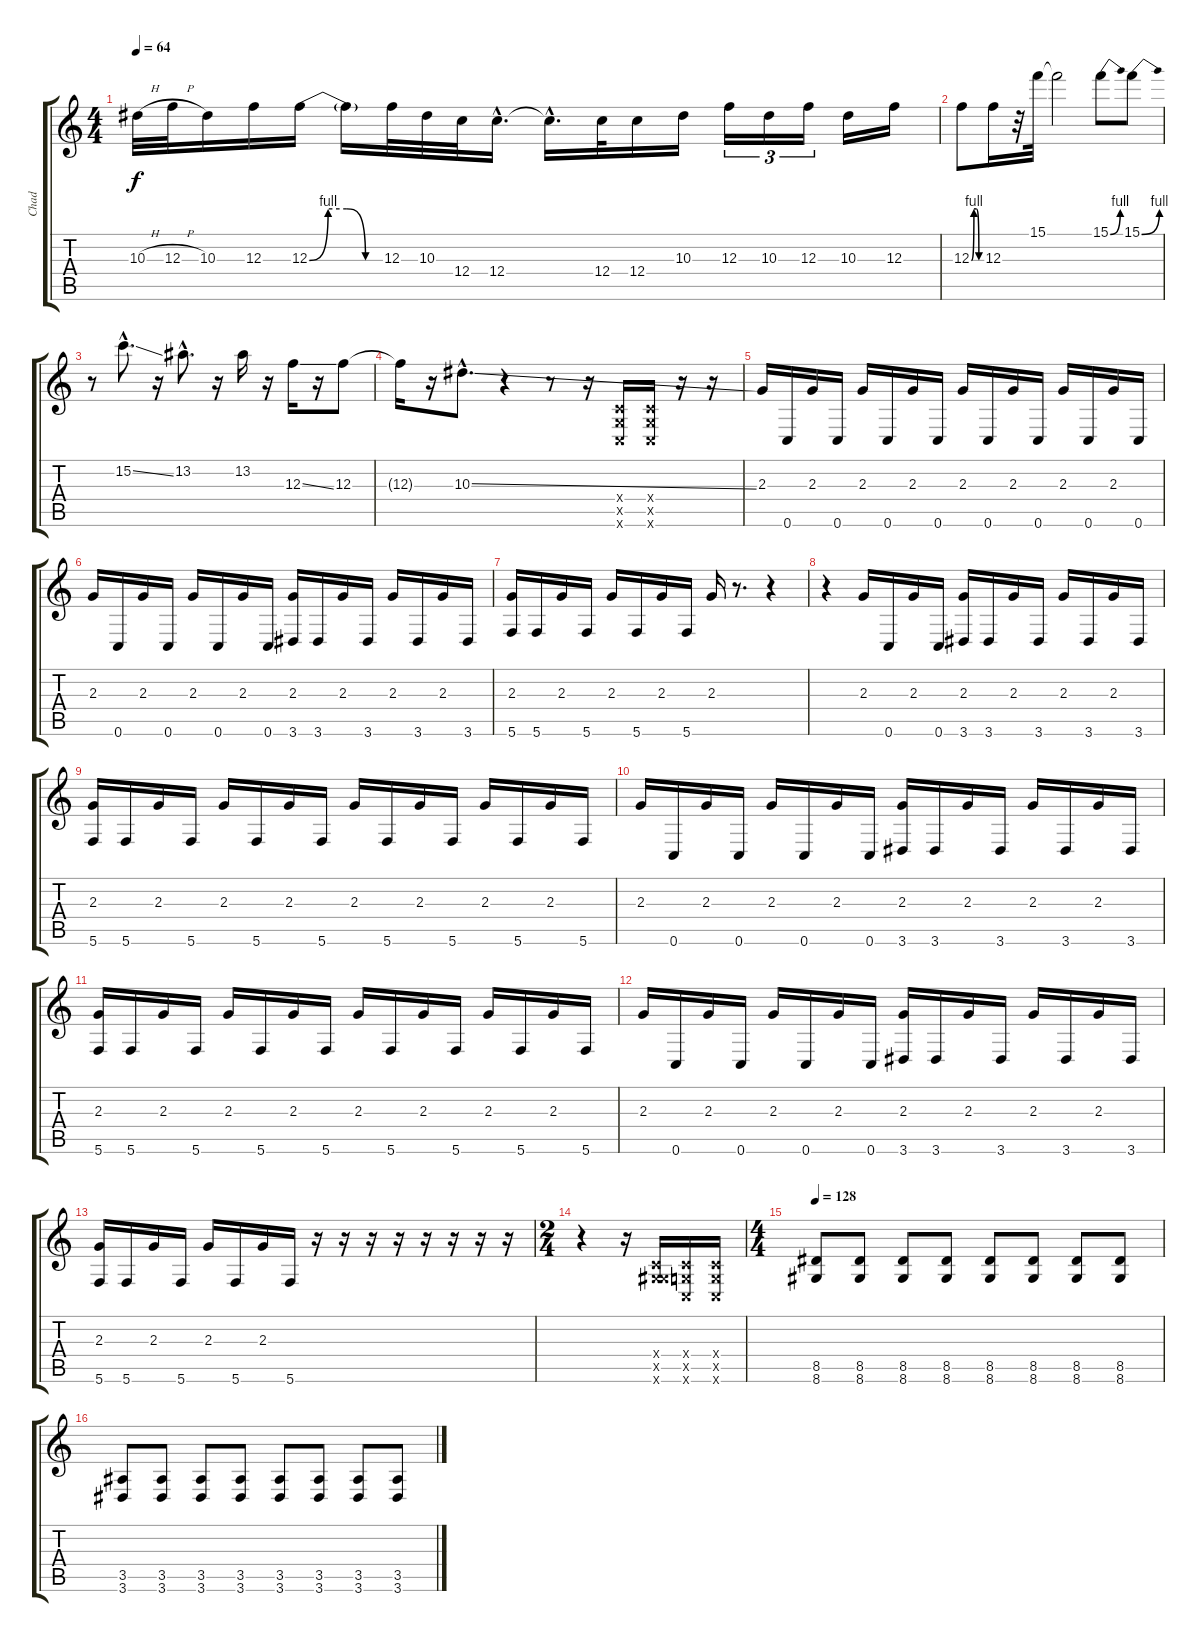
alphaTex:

\track ("Chad" "Chad") {instrument distortionguitar}
\staff {score tabs}
\tuning (D4 A3 F3 C3 G2 C2) {hide}
\ts (4 4)
\tempo 64
\clef g2
\ks c
10.3{h}.32{dy f} 12.3{h}.32 10.3.16 12.3.16 12.3{be (custom 0 0 15 4 30 4 45 0 60 0)}.16 12.3{t}.16 12.3.32 10.3.32 12.4.32 12.4{hac}.16{d} 12.4{hac t}.16{d} 12.4.32 12.4.16 10.3.16 12.3.16{tu (3 2)} 10.3.16{tu (3 2)} 12.3.16{tu (3 2)} 10.3.16 12.3.16 |
12.3{be (custom 0 0 15 4 30 4 45 0 60 0)}.8 12.3.16 r.32 15.1.32 15.1{t}.2 15.1{be (bend 0 0 60 4)}.8 15.1{be (bend 0 0 60 4)}.8 |
r.8 15.2{ss hac}.8{d} r.16 13.2{hac}.8{d} r.16 13.2.16 r.16 12.3{ss}.16 r.16 12.3.8 |
12.3{t}.16 r.16 10.3{ss hac}.8{d} r.4 r.8 r.16 (0.4{x} 0.5{x} 0.6{x}).16 (0.4{x} 0.5{x} 0.6{x}).16 r.16 r.16 |
2.3.16{instrument electricguitarclean} 0.6.16 2.3.16 0.6.16 2.3.16 0.6.16 2.3.16 0.6.16 2.3.16 0.6.16 2.3.16 0.6.16 2.3.16 0.6.16 2.3.16 0.6.16 |
2.3.16{instrument electricguitarclean} 0.6.16 2.3.16 0.6.16 2.3.16 0.6.16 2.3.16 0.6.16 (2.3 3.6).16 3.6.16 2.3.16 3.6.16 2.3.16 3.6.16 2.3.16 3.6.16 |
(2.3 5.6).16{instrument electricguitarclean} 5.6.16 2.3.16 5.6.16 2.3.16 5.6.16 2.3.16 5.6.16 2.3.16 r.8{d} r.4 |
r.4 2.3.16{instrument electricguitarclean} 0.6.16 2.3.16 0.6.16 (2.3 3.6).16 3.6.16 2.3.16 3.6.16 2.3.16 3.6.16 2.3.16 3.6.16 |
(2.3 5.6).16{instrument electricguitarclean} 5.6.16 2.3.16 5.6.16 2.3.16 5.6.16 2.3.16 5.6.16 2.3.16 5.6.16 2.3.16 5.6.16 2.3.16 5.6.16 2.3.16 5.6.16 |
2.3.16{instrument electricguitarclean} 0.6.16 2.3.16 0.6.16 2.3.16 0.6.16 2.3.16 0.6.16 (2.3 3.6).16 3.6.16 2.3.16 3.6.16 2.3.16 3.6.16 2.3.16 3.6.16 |
(2.3 5.6).16{instrument electricguitarclean} 5.6.16 2.3.16 5.6.16 2.3.16 5.6.16 2.3.16 5.6.16 2.3.16 5.6.16 2.3.16 5.6.16 2.3.16 5.6.16 2.3.16 5.6.16 |
2.3.16{instrument electricguitarclean} 0.6.16 2.3.16 0.6.16 2.3.16 0.6.16 2.3.16 0.6.16 (2.3 3.6).16 3.6.16 2.3.16 3.6.16 2.3.16 3.6.16 2.3.16 3.6.16 |
(2.3 5.6).16{instrument electricguitarclean} 5.6.16 2.3.16 5.6.16 2.3.16 5.6.16 2.3.16 5.6.16 r.16 r.16 r.16 r.16 r.16 r.16{instrument distortionguitar} r.16 r.16 |
\ts (2 4)
r.4 r.16 (0.4{x} 0.5{x} 8.6{x}).16 (0.4{x} 0.5{x} 0.6{x}).16 (0.4{x} 0.5{x} 0.6{x}).16 |
\ts (4 4)
\tempo 128
(8.5 8.6).8 (8.5 8.6).8 (8.5 8.6).8 (8.5 8.6).8 (8.5 8.6).8 (8.5 8.6).8 (8.5 8.6).8 (8.5 8.6).8 |
(3.5 3.6).8 (3.5 3.6).8 (3.5 3.6).8 (3.5 3.6).8 (3.5 3.6).8 (3.5 3.6).8 (3.5 3.6).8 (3.5 3.6).8
